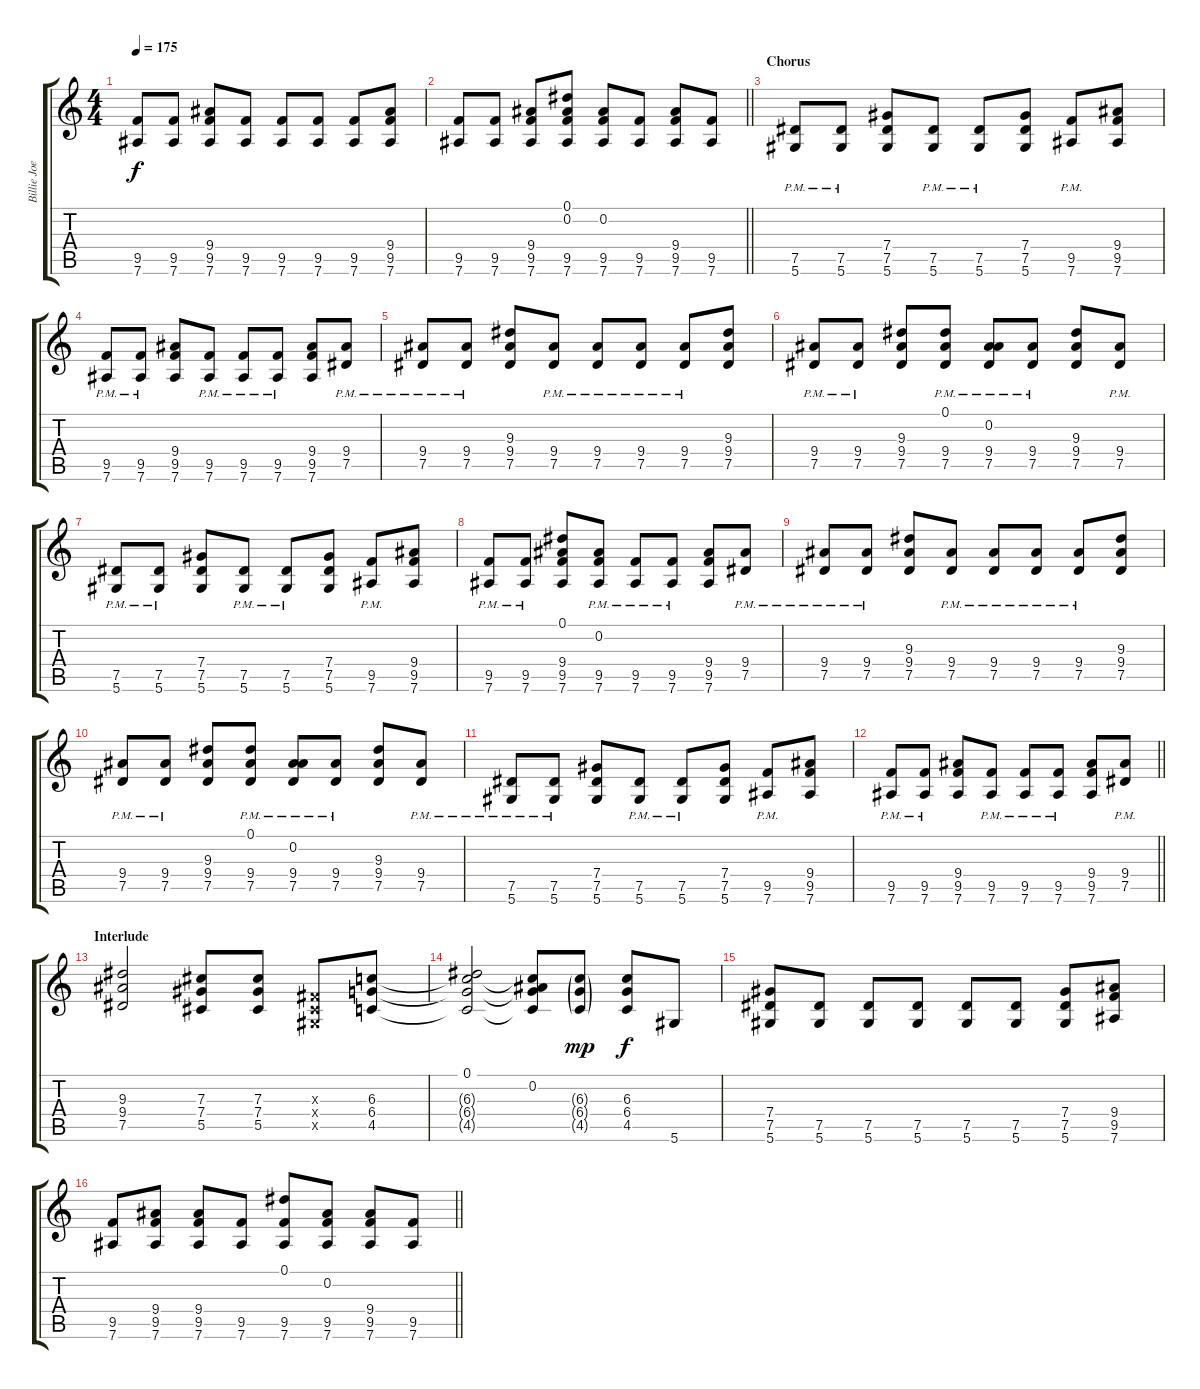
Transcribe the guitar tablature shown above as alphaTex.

\track ("Billie Joe Armstrong - Lead Guitar" "Billie Joe") {instrument distortionguitar}
\staff {score tabs}
\tuning (Eb4 Bb3 Gb3 Db3 Ab2 Eb2) {hide}
\ts (4 4)
\tempo 175
\clef g2
\ks c
(9.5 7.6).8{dy f} (9.5 7.6).8 (9.4 9.5 7.6).8 (9.5 7.6).8 (9.5 7.6).8 (9.5 7.6).8 (9.5 7.6).8 (9.4 9.5 7.6).8 |
\barLineRight lightlight
(9.5 7.6).8 (9.5 7.6).8 (9.4 9.5 7.6).8 (0.1 0.2 9.5 7.6).8 (0.2 9.5 7.6).8 (9.5 7.6).8 (9.4 9.5 7.6).8 (9.5 7.6).8 |
\section ("" "Chorus")
(7.5{pm} 5.6{pm}).8 (7.5{pm} 5.6{pm}).8 (7.4 7.5 5.6).8 (7.5{pm} 5.6{pm}).8 (7.5{pm} 5.6{pm}).8 (7.4 7.5 5.6).8 (9.5{pm} 7.6{pm}).8 (9.4 9.5 7.6).8 |
(9.5{pm} 7.6{pm}).8 (9.5{pm} 7.6{pm}).8 (9.4 9.5 7.6).8 (9.5{pm} 7.6{pm}).8 (9.5{pm} 7.6{pm}).8 (9.5{pm} 7.6{pm}).8 (9.4 9.5 7.6).8 (9.4{pm} 7.5{pm}).8 |
(9.4{pm} 7.5{pm}).8 (9.4{pm} 7.5{pm}).8 (9.3 9.4 7.5).8 (9.4{pm} 7.5{pm}).8 (9.4{pm} 7.5{pm}).8 (9.4{pm} 7.5{pm}).8 (9.4{pm} 7.5{pm}).8 (9.3 9.4 7.5).8 |
(9.4{pm} 7.5{pm}).8 (9.4{pm} 7.5{pm}).8 (9.3 9.4 7.5).8 (0.1 9.4{pm} 7.5{pm}).8 (0.2 9.4{pm} 7.5{pm}).8 (9.4{pm} 7.5{pm}).8 (9.3 9.4 7.5).8 (9.4{pm} 7.5{pm}).8 |
(7.5{pm} 5.6{pm}).8 (7.5{pm} 5.6{pm}).8 (7.4 7.5 5.6).8 (7.5{pm} 5.6{pm}).8 (7.5{pm} 5.6{pm}).8 (7.4 7.5 5.6).8 (9.5{pm} 7.6{pm}).8 (9.4 9.5 7.6).8 |
(9.5{pm} 7.6{pm}).8 (9.5{pm} 7.6{pm}).8 (0.1 9.4 9.5 7.6).8 (0.2 9.5{pm} 7.6{pm}).8 (9.5{pm} 7.6{pm}).8 (9.5{pm} 7.6{pm}).8 (9.4 9.5 7.6).8 (9.4{pm} 7.5{pm}).8 |
(9.4{pm} 7.5{pm}).8 (9.4{pm} 7.5{pm}).8 (9.3 9.4 7.5).8 (9.4{pm} 7.5{pm}).8 (9.4{pm} 7.5{pm}).8 (9.4{pm} 7.5{pm}).8 (9.4{pm} 7.5{pm}).8 (9.3 9.4 7.5).8 |
(9.4{pm} 7.5{pm}).8 (9.4{pm} 7.5{pm}).8 (9.3 9.4 7.5).8 (0.1 9.4{pm} 7.5{pm}).8 (0.2 9.4{pm} 7.5{pm}).8 (9.4{pm} 7.5{pm}).8 (9.3 9.4 7.5).8 (9.4{pm} 7.5{pm}).8 |
(7.5{pm} 5.6{pm}).8 (7.5{pm} 5.6{pm}).8 (7.4 7.5 5.6).8 (7.5{pm} 5.6{pm}).8 (7.5{pm} 5.6{pm}).8 (7.4 7.5 5.6).8 (9.5{pm} 7.6{pm}).8 (9.4 9.5 7.6).8 |
\barLineRight lightlight
(9.5{pm} 7.6{pm}).8 (9.5{pm} 7.6{pm}).8 (9.4 9.5 7.6).8 (9.5{pm} 7.6{pm}).8 (9.5{pm} 7.6{pm}).8 (9.5{pm} 7.6{pm}).8 (9.4 9.5 7.6).8 (9.4{pm} 7.5{pm}).8 |
\section ("" "Interlude")
(9.3 9.4 7.5).2 (7.3 7.4 5.5).8 (7.3 7.4 5.5).8 (0.3{x} 0.4{x} 0.5{x}).8 (6.3 6.4 4.5).8 |
(0.1 6.3{t} 6.4{t} 4.5{t}).2 (0.2 6.3{t} 6.4{t} 4.5{t}).8 (6.3{g} 6.4{g} 4.5{g}).8{dy mp} (6.3 6.4 4.5).8{dy f} 5.6.8 |
(7.4 7.5 5.6).8 (7.5 5.6).8 (7.5 5.6).8 (7.5 5.6).8 (7.5 5.6).8 (7.5 5.6).8 (7.4 7.5 5.6).8 (9.4 9.5 7.6).8 |
\barLineRight lightlight
(9.5 7.6).8 (9.4 9.5 7.6).8 (9.4 9.5 7.6).8 (9.5 7.6).8 (0.1 9.5 7.6).8 (0.2 9.5 7.6).8 (9.4 9.5 7.6).8 (9.5 7.6).8
